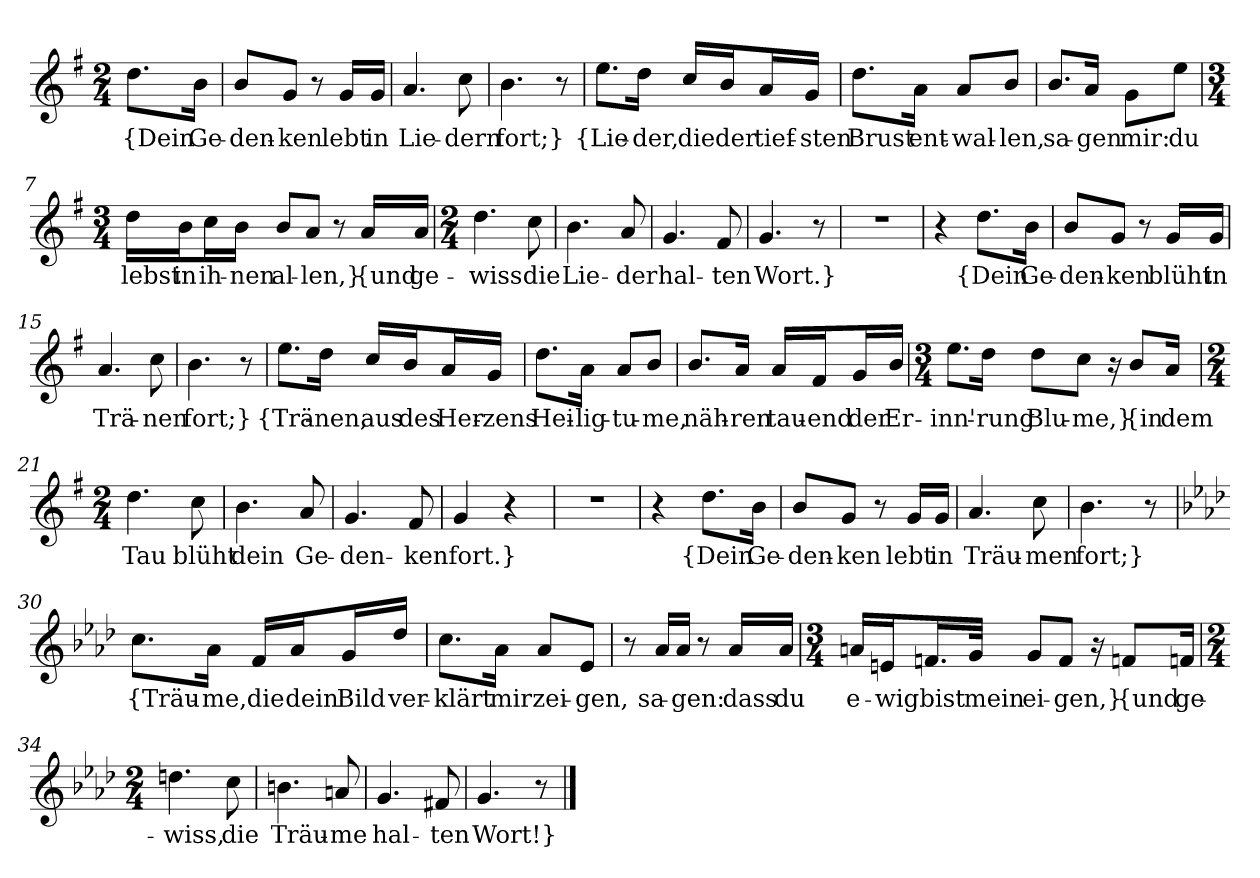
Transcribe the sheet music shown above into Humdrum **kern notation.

**kern	**text
*part1	*part1
*staff1	*staff1
*clefG2	*
*k[f#]	*
*M2/4	*
=	=
8.dd\L	{Dein
16b\Jk	Ge-
=1	=1
8b/L	-den-
8g/J	-ken
8r	.
16g/LL	lebt
16g/JJ	in
=2	=2
4.a	Lie-
8cc	-dern
=3	=3
4.b	fort;}
8r	.
=4	=4
8.ee\L	{Lie-
16dd\Jk	-der,
16cc/LL	die
16b/J	der
16a/L	tief-
16g/JJ	-sten
=5	=5
8.dd\L	Brust
16a\Jk	ent-
8a/L	-wal-
8b/J	-len,
=6	=6
8.b/L	sa-
16a/Jk	-gen
8g\L	mir:
8ee\J	du
=7	=7
*M3/4	*
16dd\LL	lebst
16b\J	in
16cc\L	ih-
16b\JJ	-nen
8b/L	al-
8a/J	-len,}
8r	.
16a/LL	{und
16a/JJ	ge-
=8	=8
*M2/4	*
4.dd	wiss
8cc	die
=9	=9
4.b	Lie-
8a	-der
=10	=10
4.g	hal-
8f#	-ten
=11	=11
4.g	Wort.}
8r	.
=12	=12
2r	.
=13	=13
4r	.
8.dd\L	{Dein
16b\Jk	Ge-
=14	=14
8b/L	den-
8g/J	-ken
8r	.
16g/LL	blüht
16g/JJ	in
=15	=15
4.a	Trä-
8cc	-nen
=16	=16
4.b	fort;}
8r	.
=17	=17
8.ee\L	{Trä-
16dd\Jk	-nen,
16cc/LL	aus
16b/J	des
16a/L	Her-
16g/JJ	-zens
=18	=18
8.dd\L	Hei-
16a\Jk	-lig-
8a/L	-tu-
8b/J	-me,
=19	=19
8.b/L	näh-
16a/Jk	-ren
16a/LL	tau-
16f#/J	-end
16g/L	der
16b/JJ	Er-
=20	=20
*M3/4	*
8.ee\L	-inn'-
16dd\Jk	-rung
8dd\L	Blu-
8cc\J	-me,}
16r	.
8b/L	{in
16a/Jk	dem
=21	=21
*M2/4	*
4.dd	Tau
8cc	blüht
=22	=22
4.b	dein
8a	Ge-
=23	=23
4.g	-den-
8f#	-ken
=24	=24
4g	fort.}
4r	.
=25	=25
2r	.
=26	=26
4r	.
8.dd\L	{Dein
16b\Jk	Ge-
=27	=27
8b/L	den-
8g/J	-ken
8r	.
16g/LL	lebt
16g/JJ	in
=28	=28
4.a	Träu-
8cc	-men
=29	=29
4.b	fort;}
8r	.
=30	=30
*k[b-e-a-d-]	*
8.cc\L	{Träu-
16a-\Jk	-me,
16f/LL	die
16a-/J	dein
16g/L	Bild
16dd-/JJ	ver-
=31	=31
8.cc\L	klärt
16a-\Jk	mir
8a-/L	zei-
8e-/J	-gen,
=32	=32
8r	.
16a-/LL	sa-
16a-/JJ	-gen:
8r	.
16a-/LL	dass
16a-/JJ	du
=33	=33
*M3/4	*
16an/LL	e-
16en/J	-wig
16.fn/L	bist
32g/JJk	mein
8g/L	ei-
8f/J	-gen,}
16r	.
8fn/L	{und
16fn/Jk	ge-
=34	=34
*M2/4	*
4.dd	wiss,
8cc	die
=35	=35
4.b	Träu-
8a	-me
=36	=36
4.g	hal-
8f#	-ten
=37	=37
4.g	Wort!}
8r	.
==	==
*-	*-
